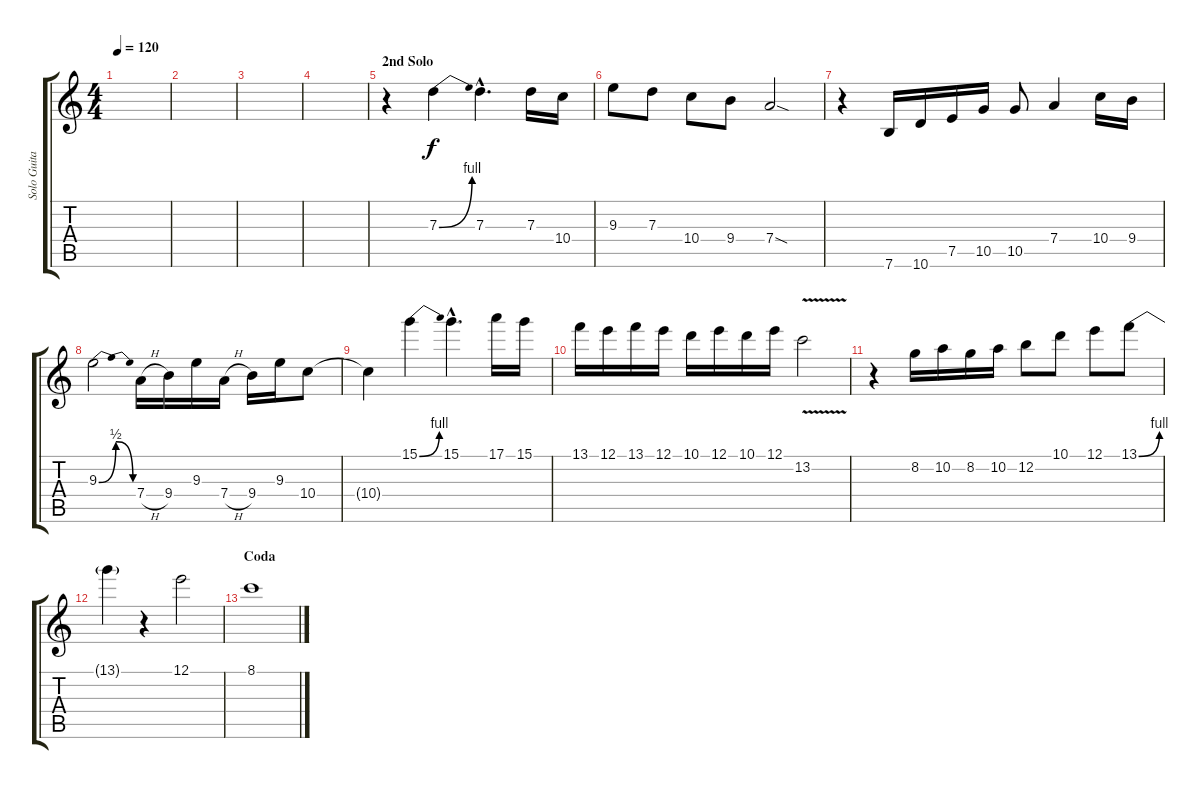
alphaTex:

\track ("Solo Guitar" "Solo Guita") {instrument distortionguitar}
\staff {score tabs}
\tuning (E4 B3 G3 D3 A2 E2) {hide}
\ts (4 4)
\tempo 120
\clef g2
\ks c
|
|
|
|
\section ("" "2nd Solo")
r.4 7.3{be (bend 0 0 60 4)}.4 7.3{hac}.4{d} 7.3.16 10.4.16 |
9.3.8 7.3.8 10.4.8 9.4.8 7.4{sod}.2 |
r.4 7.6.16 10.6.16 7.5.16 10.5.16 10.5.8 7.4.4 10.4.16 9.4.16 |
9.3{be (bendrelease 0 0 29 2 29 2 60 0)}.2 7.4{h}.16 9.4.16 9.3.16 7.4{h}.16 9.4.16 9.3.16 10.4.8 |
10.4{t}.4 15.1{be (bend 0 0 60 4)}.4 15.1{hac}.4{d} 17.1.16 15.1.16 |
13.1.16 12.1.16 13.1.16 12.1.16 10.1.16 12.1.16 10.1.16 12.1.16 13.2{v}.2 |
r.4 8.2.16 10.2.16 8.2.16 10.2.16 12.2.8 10.1.8 12.1.8 13.1{be (bend 0 0 60 4)}.8 |
13.1{t}.4 r.4 12.1.2 |
\section ("" "Coda")
8.1.1
